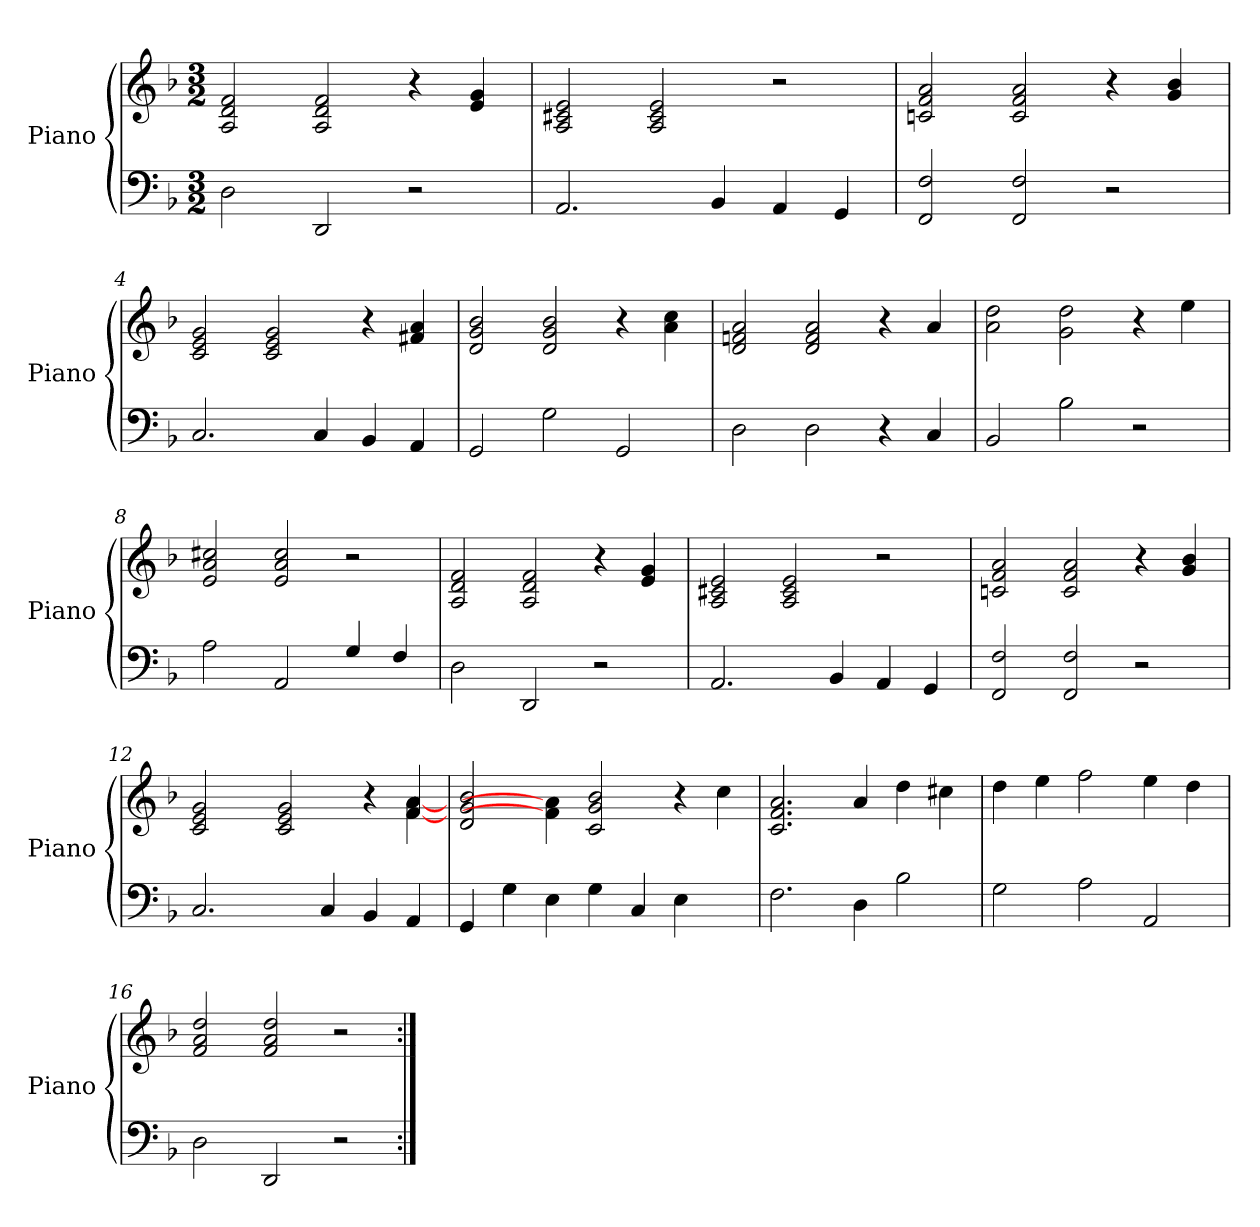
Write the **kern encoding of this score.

**kern	**kern
*part1	*part1
*staff2	*staff1
*I"Piano	*
*I'Piano	*
*clefF4	*clefG2
*k[b-]	*k[b-]
*M3/2	*M3/2
=1	=1
2D\	2A/ 2d/ 2f/
2DD/	2A/ 2d/ 2f/
2rE	4r
.	4e/ 4g/
=2	=2
2.AA/	2A/ 2c#X/ 2e/
.	2A/ 2c#/ 2e/
4BB-/	.
4AA/	2r
4GG/	.
=3	=3
2FF/ 2F/	2cn/ 2f/ 2a/
2FF/ 2F/	2c/ 2f/ 2a/
2rE	4r
.	4g/ 4b-/
=4	=4
2.C/	2c/ 2e/ 2g/
.	2c/ 2e/ 2g/
4C/	.
4BB-/	4r
4AA/	4f#X/ 4a/
=5	=5
2GG/	2d/ 2g/ 2b-/
2G\	2d/ 2g/ 2b-/
2GG/	4r
.	4a\ 4cc\
=6	=6
2D\	2d/ 2fn/ 2a/
2D\	2d/ 2f/ 2a/
4r	4r
4C/	4a/
=7	=7
2BB-/	2a\ 2dd\
2B-\	2g\ 2dd\
2rE	4r
.	4ee\
=8	=8
2A\	2e/ 2a/ 2cc#X/
2AA/	2e/ 2a/ 2cc#/
4G/	2r
4F/	.
!!LO:LB:g=z
=9	=9
2D\	2A/ 2d/ 2f/
2DD/	2A/ 2d/ 2f/
2r	4r
.	4e/ 4g/
=10	=10
2.AA/	2A/ 2c#X/ 2e/
.	2A/ 2c#/ 2e/
4BB-/	.
4AA/	2r
4GG/	.
=11	=11
2FF/ 2F/	2cn/ 2f/ 2a/
2FF/ 2F/	2c/ 2f/ 2a/
2r	4r
.	4g/ 4b-/
=12	=12
*	*^
2.C/	2c/ 2e/ 2g/	4ryy
*	*v	*v
.	2c/ 2e/ 2g/
4C/	.
4BB-/	4r
*	*^
4AA/	4f/ 4a/	[4f\ [4a\
*	*v	*v
=13	=13
4GG/	2d/ 2g/ 2b-/
4G\	.
4E\	4f\] 4a\]
4G\	2c/ 2g/ 2b-/
4C/	.
4E\	4r
4ryy	4cc\
=14	=14
2.F\	2.c/ 2.f/ 2.a/
4D\	4a/
2B-\	4dd\
.	4cc#X\
=15	=15
2G\	4dd\
.	4ee\
2A\	2ff\
2AA/	4ee\
.	4dd\
=16	=16
2D\	2f/ 2a/ 2dd/
2DD/	2f/ 2a/ 2dd/
2r	2r
=:|!	=:|!
*-	*-
